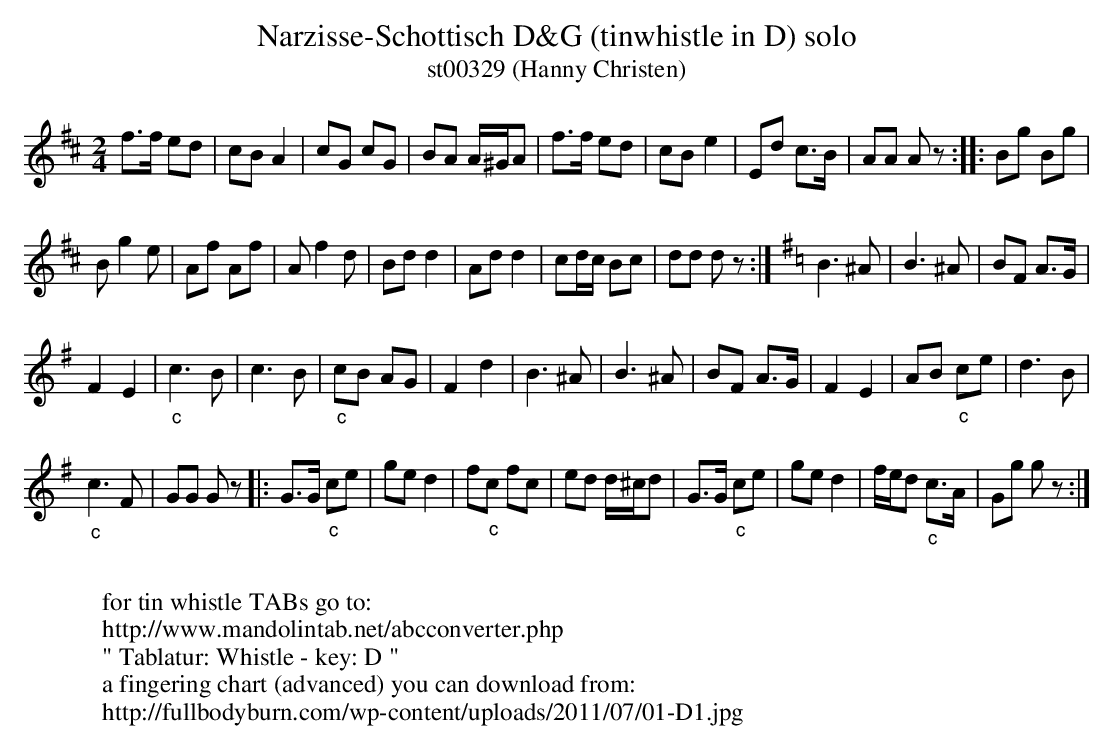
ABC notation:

X:1
T:Narzisse-Schottisch D&G (tinwhistle in D) solo
T:st00329 (Hanny Christen)
M:2/4
L:1/8
K:D transpose=12
f>f ed | cBA2 | cG cG | BA A/2^G/2A | f>f ed | cBe2 | Ed c>B | \
AA Az :: Bg Bg |
Bg2e | Af Af | Af2d | Bdd2 | Add2 | \
cd/2c/2 Bc | dd dz :| [K:G] B3^A | B3^A | BF A>G |
F2 E2 | "_c"c3B | \
c3B | "_c"cB AG | F2d2 | B3^A | B3^A | BF A>G | F2E2 | \
AB "_c"ce | d3B |
"_c"c3F | GG Gz |: G>G "_c"ce | ged2 | f"_c"c fc | \
ed d/2^c/2d | G>G "_c"ce | ged2 | f/2e/2d "_c"c>A | Gg gz :|
W:
W:for tin whistle TABs go to:
W:http://www.mandolintab.net/abcconverter.php
W:" Tablatur: Whistle - key: D "
W:a fingering chart (advanced) you can download from:
W:http://fullbodyburn.com/wp-content/uploads/2011/07/01-D1.jpg
